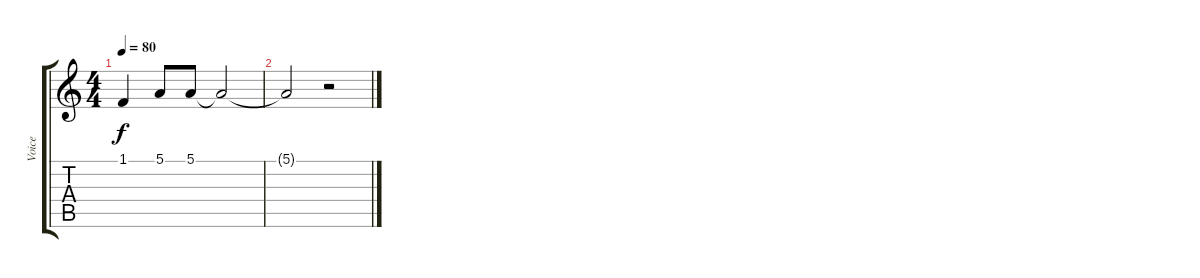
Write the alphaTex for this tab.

\track ("Voice" "Voice") {instrument panflute}
\staff {score tabs}
\tuning (E4 B3 G3 D3 A2 E2) {hide}
\ts (4 4)
\tempo 80
\clef g2
\ks c
1.1.4{dy f} 5.1.8 5.1.8 5.1{t}.2 |
5.1{t}.2 r.2
